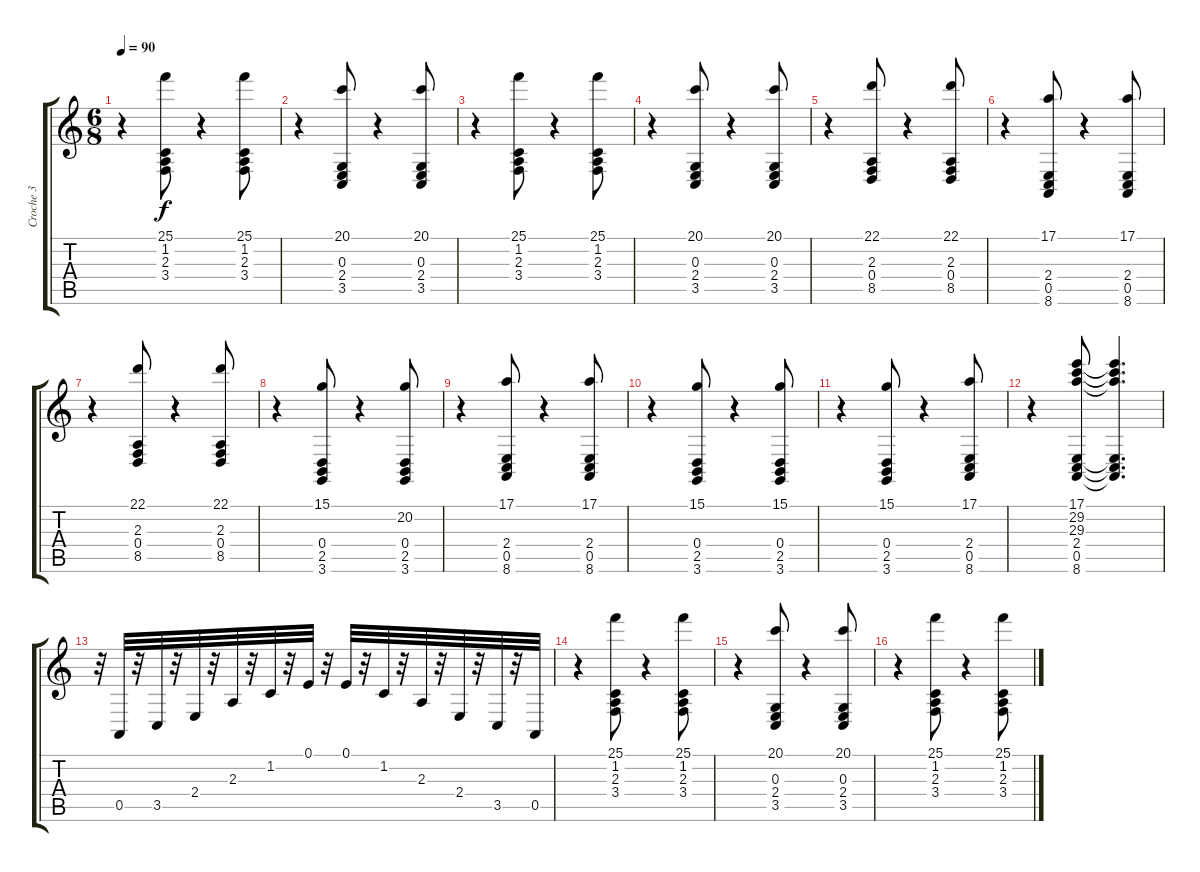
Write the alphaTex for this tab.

\track ("Croche 3" "Croche 3") {instrument fx5brightness}
\staff {score tabs}
\tuning (E4 B3 G3 D3 A2 E2) {hide}
\ts (6 8)
\tempo 90
\clef g2
\ks c
r.4{dy f instrument fx5brightness} (25.1 1.2 2.3 3.4).8 r.4 (25.1 1.2 2.3 3.4).8 |
r.4 (20.1 0.3 2.4 3.5).8 r.4 (20.1 0.3 2.4 3.5).8 |
r.4 (25.1 1.2 2.3 3.4).8 r.4 (25.1 1.2 2.3 3.4).8 |
r.4 (20.1 0.3 2.4 3.5).8 r.4 (20.1 0.3 2.4 3.5).8 |
r.4 (22.1 2.3 0.4 8.5).8 r.4 (22.1 2.3 0.4 8.5).8 |
r.4 (17.1 2.4 0.5 8.6).8 r.4 (17.1 2.4 0.5 8.6).8 |
r.4 (22.1 2.3 0.4 8.5).8 r.4 (22.1 2.3 0.4 8.5).8 |
r.4 (15.1 0.4 2.5 3.6).8 r.4 (20.2 0.4 2.5 3.6).8 |
r.4 (17.1 2.4 0.5 8.6).8 r.4 (17.1 2.4 0.5 8.6).8 |
r.4 (15.1 0.4 2.5 3.6).8 r.4 (15.1 0.4 2.5 3.6).8 |
r.4 (15.1 0.4 2.5 3.6).8 r.4 (17.1 2.4 0.5 8.6).8 |
r.4 (17.1 29.2 29.3 2.4 0.5 8.6).8 (17.1{t} 29.2{t} 29.3{t} 2.4{t} 0.5{t} 8.6{t}).4{d} |
r.32 0.5.32 r.32 3.5.32 r.32 2.4.32 r.32 2.3.32 r.32 1.2.32 r.32 0.1.32 r.32 0.1.32 r.32 1.2.32 r.32 2.3.32 r.32 2.4.32 r.32 3.5.32 r.32 0.5.32 |
r.4 (25.1 1.2 2.3 3.4).8 r.4 (25.1 1.2 2.3 3.4).8 |
r.4 (20.1 0.3 2.4 3.5).8 r.4 (20.1 0.3 2.4 3.5).8 |
r.4 (25.1 1.2 2.3 3.4).8 r.4 (25.1 1.2 2.3 3.4).8
